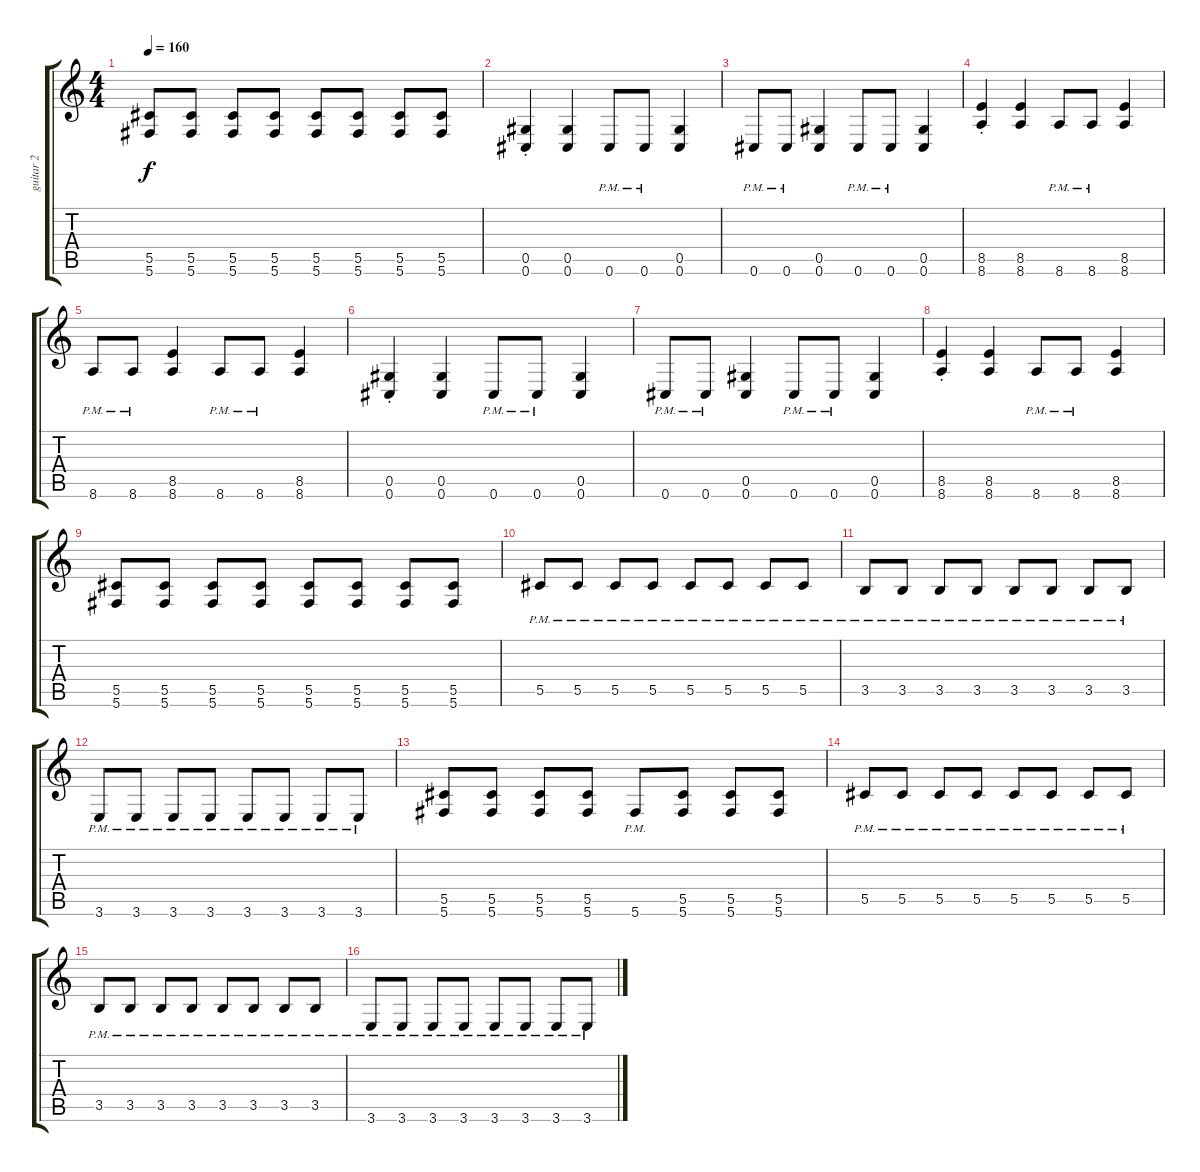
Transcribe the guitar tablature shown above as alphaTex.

\track ("guitar 2" "guitar 2") {instrument distortionguitar}
\staff {score tabs}
\tuning (Eb4 Bb3 Gb3 Db3 Ab2 Db2) {hide}
\ts (4 4)
\tempo 160
\clef g2
\ks c
(5.5 5.6).8{dy f} (5.5 5.6).8 (5.5 5.6).8 (5.5 5.6).8 (5.5 5.6).8 (5.5 5.6).8 (5.5 5.6).8 (5.5 5.6).8 |
(0.5{st} 0.6{st}).4 (0.5 0.6).4 0.6{pm}.8 0.6{pm}.8 (0.5 0.6).4 |
0.6{pm}.8 0.6{pm}.8 (0.5 0.6).4 0.6{pm}.8 0.6{pm}.8 (0.5 0.6).4 |
(8.5{st} 8.6{st}).4 (8.5 8.6).4 8.6{pm}.8 8.6{pm}.8 (8.5 8.6).4 |
8.6{pm}.8 8.6{pm}.8 (8.5 8.6).4 8.6{pm}.8 8.6{pm}.8 (8.5 8.6).4 |
(0.5{st} 0.6{st}).4 (0.5 0.6).4 0.6{pm}.8 0.6{pm}.8 (0.5 0.6).4 |
0.6{pm}.8 0.6{pm}.8 (0.5 0.6).4 0.6{pm}.8 0.6{pm}.8 (0.5 0.6).4 |
(8.5{st} 8.6{st}).4 (8.5 8.6).4 8.6{pm}.8 8.6{pm}.8 (8.5 8.6).4 |
(5.5 5.6).8 (5.5 5.6).8 (5.5 5.6).8 (5.5 5.6).8 (5.5 5.6).8 (5.5 5.6).8 (5.5 5.6).8 (5.5 5.6).8 |
5.5{pm}.8 5.5{pm}.8 5.5{pm}.8 5.5{pm}.8 5.5{pm}.8 5.5{pm}.8 5.5{pm}.8 5.5{pm}.8 |
3.5{pm}.8 3.5{pm}.8 3.5{pm}.8 3.5{pm}.8 3.5{pm}.8 3.5{pm}.8 3.5{pm}.8 3.5{pm}.8 |
3.6{pm}.8 3.6{pm}.8 3.6{pm}.8 3.6{pm}.8 3.6{pm}.8 3.6{pm}.8 3.6{pm}.8 3.6{pm}.8 |
(5.5 5.6).8 (5.5 5.6).8 (5.5 5.6).8 (5.5 5.6).8 5.6{pm}.8 (5.5 5.6).8 (5.5 5.6).8 (5.5 5.6).8 |
5.5{pm}.8 5.5{pm}.8 5.5{pm}.8 5.5{pm}.8 5.5{pm}.8 5.5{pm}.8 5.5{pm}.8 5.5{pm}.8 |
3.5{pm}.8 3.5{pm}.8 3.5{pm}.8 3.5{pm}.8 3.5{pm}.8 3.5{pm}.8 3.5{pm}.8 3.5{pm}.8 |
3.6{pm}.8 3.6{pm}.8 3.6{pm}.8 3.6{pm}.8 3.6{pm}.8 3.6{pm}.8 3.6{pm}.8 3.6{pm}.8
